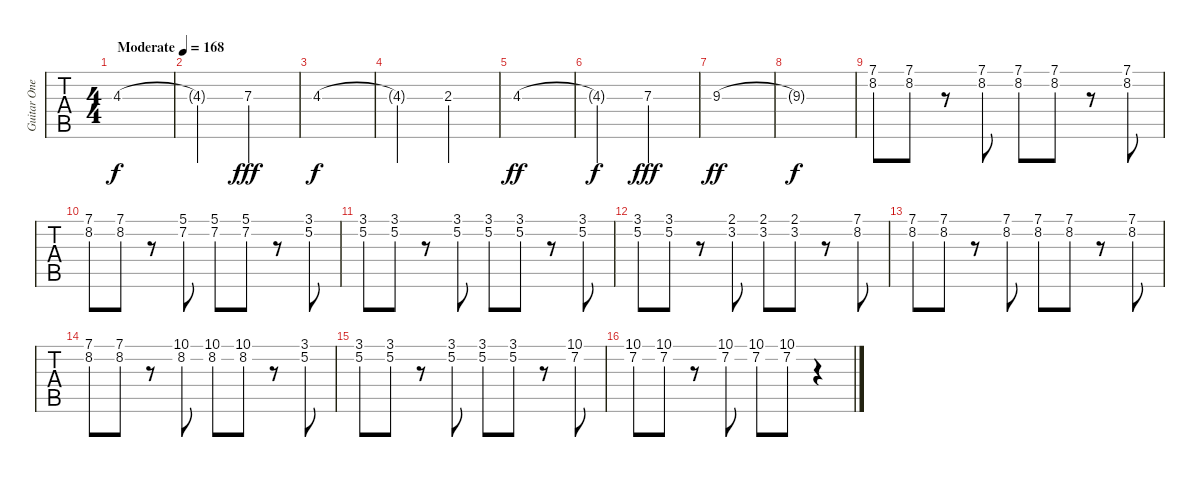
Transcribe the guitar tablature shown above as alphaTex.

\track ("Guitar One" "Guitar One") {instrument electricguitarclean}
\staff {tabs}
\tuning (E4 B3 G3 D3 A2 E2) {hide}
\ts (4 4)
\tempo (168 "Moderate")
\clef g2
\ks c
4.3.1{dy f instrument electricguitarclean} |
4.3{t}.2 7.3{hac}.2{dy fff} |
4.3.1{dy f} |
4.3{t}.2 2.3.2 |
4.3.1{dy ff} |
4.3{t}.2{dy f} 7.3{hac}.2{dy fff} |
9.3.1{dy ff} |
9.3{t}.1{dy f} |
(7.1 8.2).8{balance 1} (7.1 8.2).8 r.8 (7.1 8.2).8 (7.1 8.2).8 (7.1 8.2).8 r.8 (7.1 8.2).8 |
(7.1 8.2).8 (7.1 8.2).8 r.8 (5.1 7.2).8 (5.1 7.2).8 (5.1 7.2).8 r.8 (3.1 5.2).8 |
(3.1 5.2).8 (3.1 5.2).8 r.8 (3.1 5.2).8 (3.1 5.2).8 (3.1 5.2).8 r.8 (3.1 5.2).8 |
(3.1 5.2).8 (3.1 5.2).8 r.8 (2.1 3.2).8 (2.1 3.2).8 (2.1 3.2).8 r.8 (7.1 8.2).8 |
(7.1 8.2).8 (7.1 8.2).8 r.8 (7.1 8.2).8 (7.1 8.2).8 (7.1 8.2).8 r.8 (7.1 8.2).8 |
(7.1 8.2).8 (7.1 8.2).8 r.8 (10.1 8.2).8 (10.1 8.2).8 (10.1 8.2).8 r.8 (3.1 5.2).8 |
(3.1 5.2).8 (3.1 5.2).8 r.8 (3.1 5.2).8 (3.1 5.2).8 (3.1 5.2).8 r.8 (10.1 7.2).8 |
(10.1 7.2).8 (10.1 7.2).8 r.8 (10.1 7.2).8 (10.1 7.2).8 (10.1 7.2).8 r.4
